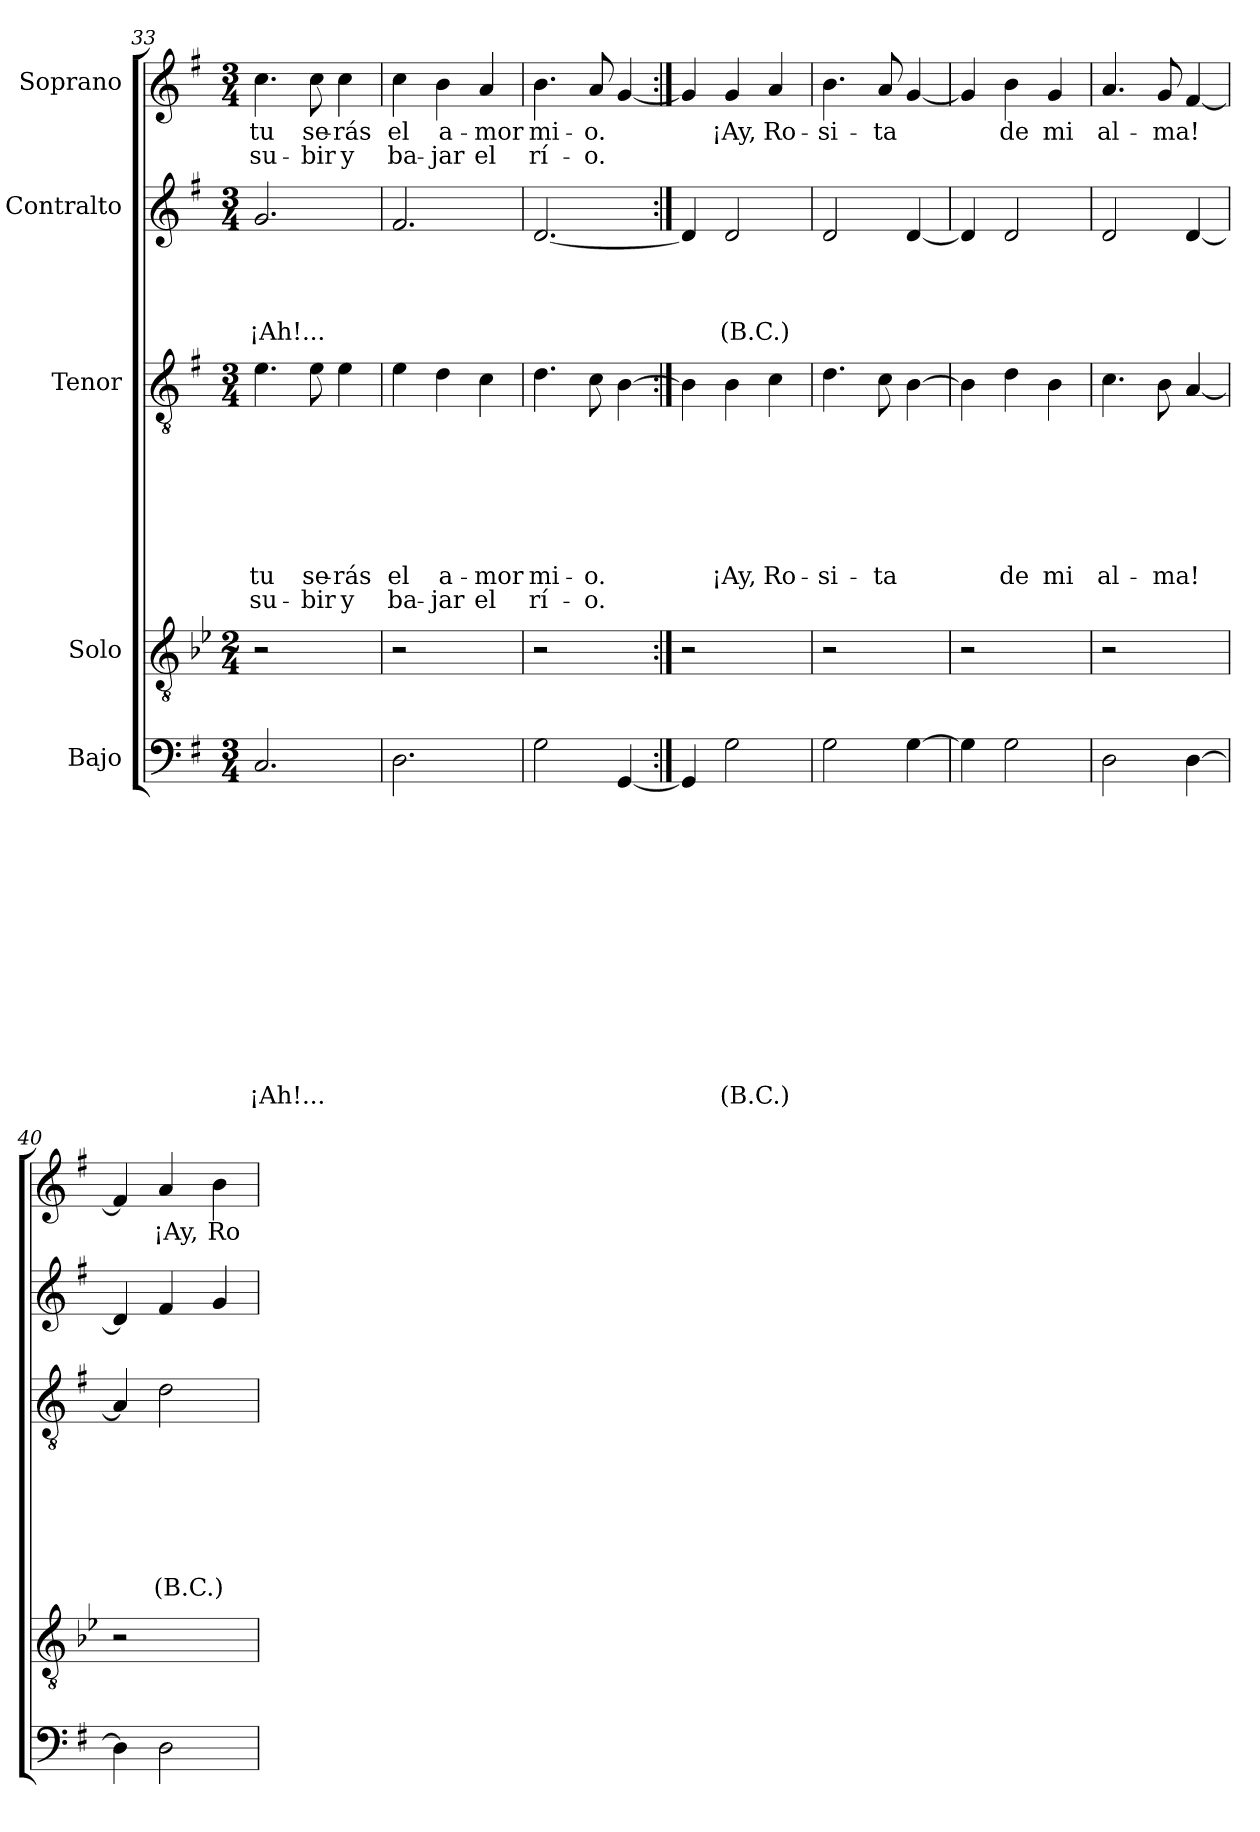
**kern	**text	**text	**text	**text	**text	**text	**text	**text	**text	**text	**text	**text	**text	**kern	**kern	**text	**text	**text	**text	**text	**text	**text	**text	**kern	**text	**text	**text	**text	**kern	**text	**text
*part5	*part5	*part5	*part5	*part5	*part5	*part5	*part5	*part5	*part5	*part5	*part5	*part5	*part5	*part4	*part3	*part3	*part3	*part3	*part3	*part3	*part3	*part3	*part3	*part2	*part2	*part2	*part2	*part2	*part1	*part1	*part1
*staff5	*staff5	*staff5	*staff5	*staff5	*staff5	*staff5	*staff5	*staff5	*staff5	*staff5	*staff5	*staff5	*staff5	*staff4	*staff3	*staff3	*staff3	*staff3	*staff3	*staff3	*staff3	*staff3	*staff3	*staff2	*staff2	*staff2	*staff2	*staff2	*staff1	*staff1	*staff1
*I"Bajo	*	*	*	*	*	*	*	*	*	*	*	*	*	*I"Solo	*I"Tenor	*	*	*	*	*	*	*	*	*I"Contralto	*	*	*	*	*I"Soprano	*	*
*clefF4	*	*	*	*	*	*	*	*	*	*	*	*	*	*clefGv2	*clefGv2	*	*	*	*	*	*	*	*	*clefG2	*	*	*	*	*clefG2	*	*
*k[f#]	*	*	*	*	*	*	*	*	*	*	*	*	*	*k[b-e-]	*k[f#]	*	*	*	*	*	*	*	*	*k[f#]	*	*	*	*	*k[f#]	*	*
*G:	*	*	*	*	*	*	*	*	*	*	*	*	*	*B-:	*G:	*	*	*	*	*	*	*	*	*G:	*	*	*	*	*G:	*	*
*M3/4	*	*	*	*	*	*	*	*	*	*	*	*	*	*M2/4	*M3/4	*	*	*	*	*	*	*	*	*M3/4	*	*	*	*	*M3/4	*	*
=33	=33	=33	=33	=33	=33	=33	=33	=33	=33	=33	=33	=33	=33	=33	=33	=33	=33	=33	=33	=33	=33	=33	=33	=33	=33	=33	=33	=33	=33	=33	=33
!	!	!	!	!	!	!	!	!	!	!	!	!	!LO:LY:b	!	!	!	!	!	!	!	!	!LO:LY:b	!LO:LY:b	!	!	!	!	!LO:LY:b	!	!LO:LY:b	!LO:LY:b
2.C/	.	.	.	.	.	.	.	.	.	.	.	.	¡Ah!...	2r	4.e\	.	.	.	.	.	.	tu	su-	2.g/	.	.	.	¡Ah!...	4.cc\	tu	su-
!	!	!	!	!	!	!	!	!	!	!	!	!	!	!	!	!	!	!	!	!	!	!LO:LY:b	!LO:LY:b	!	!	!	!	!	!	!LO:LY:b	!LO:LY:b
.	.	.	.	.	.	.	.	.	.	.	.	.	.	.	8e\	.	.	.	.	.	.	se-	-bir	.	.	.	.	.	8cc\	se-	-bir
!	!	!	!	!	!	!	!	!	!	!	!	!	!	!	!	!	!	!	!	!	!	!LO:LY:b	!LO:LY:b	!	!	!	!	!	!	!LO:LY:b	!LO:LY:b
.	.	.	.	.	.	.	.	.	.	.	.	.	.	4ryy	4e\	.	.	.	.	.	.	-rás	y	.	.	.	.	.	4cc\	-rás	y
=34	=34	=34	=34	=34	=34	=34	=34	=34	=34	=34	=34	=34	=34	=34	=34	=34	=34	=34	=34	=34	=34	=34	=34	=34	=34	=34	=34	=34	=34	=34	=34
!	!	!	!	!	!	!	!	!	!	!	!	!	!	!	!	!	!	!	!	!	!	!LO:LY:b	!LO:LY:b	!	!	!	!	!	!	!LO:LY:b	!LO:LY:b
2.D\	.	.	.	.	.	.	.	.	.	.	.	.	.	2r	4e\	.	.	.	.	.	.	el	ba-	2.f#/	.	.	.	.	4cc\	el	ba-
!	!	!	!	!	!	!	!	!	!	!	!	!	!	!	!	!	!	!	!	!	!	!LO:LY:b	!LO:LY:b	!	!	!	!	!	!	!LO:LY:b	!LO:LY:b
.	.	.	.	.	.	.	.	.	.	.	.	.	.	.	4d\	.	.	.	.	.	.	a-	-jar	.	.	.	.	.	4b\	a-	-jar
!	!	!	!	!	!	!	!	!	!	!	!	!	!	!	!	!	!	!	!	!	!	!LO:LY:b	!LO:LY:b	!	!	!	!	!	!	!LO:LY:b	!LO:LY:b
.	.	.	.	.	.	.	.	.	.	.	.	.	.	4ryy	4c\	.	.	.	.	.	.	-mor	el	.	.	.	.	.	4a/	-mor	el
=35	=35	=35	=35	=35	=35	=35	=35	=35	=35	=35	=35	=35	=35	=35	=35	=35	=35	=35	=35	=35	=35	=35	=35	=35	=35	=35	=35	=35	=35	=35	=35
!	!	!	!	!	!	!	!	!	!	!	!	!	!	!	!	!	!	!	!	!	!	!LO:LY:b	!LO:LY:b	!	!	!	!	!	!	!LO:LY:b	!LO:LY:b
2G\	.	.	.	.	.	.	.	.	.	.	.	.	.	2r	4.d\	.	.	.	.	.	.	mi-	rí-	[<2.d/	.	.	.	.	4.b\	mi-	rí-
!	!	!	!	!	!	!	!	!	!	!	!	!	!	!	!	!	!	!	!	!	!	!LO:LY:b	!LO:LY:b	!	!	!	!	!	!	!LO:LY:b	!LO:LY:b
.	.	.	.	.	.	.	.	.	.	.	.	.	.	.	8c\	.	.	.	.	.	.	-o.	-o.	.	.	.	.	.	8a/	-o.	-o.
[<4GG/	.	.	.	.	.	.	.	.	.	.	.	.	.	4ryy	[>4B\	.	.	.	.	.	.	.	.	.	.	.	.	.	[<4g/	.	.
=36:|!	=36:|!	=36:|!	=36:|!	=36:|!	=36:|!	=36:|!	=36:|!	=36:|!	=36:|!	=36:|!	=36:|!	=36:|!	=36:|!	=36:|!	=36:|!	=36:|!	=36:|!	=36:|!	=36:|!	=36:|!	=36:|!	=36:|!	=36:|!	=36:|!	=36:|!	=36:|!	=36:|!	=36:|!	=36:|!	=36:|!	=36:|!
4GG/]	.	.	.	.	.	.	.	.	.	.	.	.	.	2r	4B\]	.	.	.	.	.	.	.	.	4d/]	.	.	.	.	4g/]	.	.
!	!	!	!	!	!	!	!	!	!	!	!	!	!LO:LY:b	!	!	!	!	!	!	!	!	!LO:LY:b	!	!	!	!	!	!LO:LY:b	!	!LO:LY:b	!
2G\	.	.	.	.	.	.	.	.	.	.	.	.	(B.C.)	.	4B\	.	.	.	.	.	.	¡Ay,	.	2d/	.	.	.	(B.C.)	4g/	¡Ay,	.
!	!	!	!	!	!	!	!	!	!	!	!	!	!	!	!	!	!	!	!	!	!	!LO:LY:b	!	!	!	!	!	!	!	!LO:LY:b	!
.	.	.	.	.	.	.	.	.	.	.	.	.	.	4ryy	4c\	.	.	.	.	.	.	Ro-	.	.	.	.	.	.	4a/	Ro-	.
!!LO:LB:g=z
=37	=37	=37	=37	=37	=37	=37	=37	=37	=37	=37	=37	=37	=37	=37	=37	=37	=37	=37	=37	=37	=37	=37	=37	=37	=37	=37	=37	=37	=37	=37	=37
!	!	!	!	!	!	!	!	!	!	!	!	!	!	!	!	!	!	!	!	!	!	!LO:LY:b	!	!	!	!	!	!	!	!LO:LY:b	!
2G\	.	.	.	.	.	.	.	.	.	.	.	.	.	2r	4.d\	.	.	.	.	.	.	-si-	.	2d/	.	.	.	.	4.b\	-si-	.
!	!	!	!	!	!	!	!	!	!	!	!	!	!	!	!	!	!	!	!	!	!	!LO:LY:b	!	!	!	!	!	!	!	!LO:LY:b	!
.	.	.	.	.	.	.	.	.	.	.	.	.	.	.	8c\	.	.	.	.	.	.	-ta	.	.	.	.	.	.	8a/	-ta	.
[>4G\	.	.	.	.	.	.	.	.	.	.	.	.	.	4ryy	[>4B\	.	.	.	.	.	.	.	.	[<4d/	.	.	.	.	[<4g/	.	.
=38	=38	=38	=38	=38	=38	=38	=38	=38	=38	=38	=38	=38	=38	=38	=38	=38	=38	=38	=38	=38	=38	=38	=38	=38	=38	=38	=38	=38	=38	=38	=38
4G\]	.	.	.	.	.	.	.	.	.	.	.	.	.	2r	4B\]	.	.	.	.	.	.	.	.	4d/]	.	.	.	.	4g/]	.	.
!	!	!	!	!	!	!	!	!	!	!	!	!	!	!	!	!	!	!	!	!	!	!LO:LY:b	!	!	!	!	!	!	!	!LO:LY:b	!
2G\	.	.	.	.	.	.	.	.	.	.	.	.	.	.	4d\	.	.	.	.	.	.	de	.	2d/	.	.	.	.	4b\	de	.
!	!	!	!	!	!	!	!	!	!	!	!	!	!	!	!	!	!	!	!	!	!	!LO:LY:b	!	!	!	!	!	!	!	!LO:LY:b	!
.	.	.	.	.	.	.	.	.	.	.	.	.	.	4ryy	4B\	.	.	.	.	.	.	mi	.	.	.	.	.	.	4g/	mi	.
=39	=39	=39	=39	=39	=39	=39	=39	=39	=39	=39	=39	=39	=39	=39	=39	=39	=39	=39	=39	=39	=39	=39	=39	=39	=39	=39	=39	=39	=39	=39	=39
!	!	!	!	!	!	!	!	!	!	!	!	!	!	!	!	!	!	!	!	!	!	!LO:LY:b	!	!	!	!	!	!	!	!LO:LY:b	!
2D\	.	.	.	.	.	.	.	.	.	.	.	.	.	2r	4.c\	.	.	.	.	.	.	al-	.	2d/	.	.	.	.	4.a/	al-	.
!	!	!	!	!	!	!	!	!	!	!	!	!	!	!	!	!	!	!	!	!	!	!LO:LY:b	!	!	!	!	!	!	!	!LO:LY:b	!
.	.	.	.	.	.	.	.	.	.	.	.	.	.	.	8B\	.	.	.	.	.	.	-ma!	.	.	.	.	.	.	8g/	-ma!	.
[>4D\	.	.	.	.	.	.	.	.	.	.	.	.	.	4ryy	[<4A/	.	.	.	.	.	.	.	.	[<4d/	.	.	.	.	[<4f#/	.	.
=40	=40	=40	=40	=40	=40	=40	=40	=40	=40	=40	=40	=40	=40	=40	=40	=40	=40	=40	=40	=40	=40	=40	=40	=40	=40	=40	=40	=40	=40	=40	=40
4D\]	.	.	.	.	.	.	.	.	.	.	.	.	.	2r	4A/]	.	.	.	.	.	.	.	.	4d/]	.	.	.	.	4f#/]	.	.
!	!	!	!	!	!	!	!	!	!	!	!	!	!	!	!	!	!	!	!	!	!	!LO:LY:b	!	!	!	!	!	!	!	!LO:LY:b	!
2D\	.	.	.	.	.	.	.	.	.	.	.	.	.	.	2d\	.	.	.	.	.	.	(B.C.)	.	4f#/	.	.	.	.	4a/	¡Ay,	.
!	!	!	!	!	!	!	!	!	!	!	!	!	!	!	!	!	!	!	!	!	!	!	!	!	!	!	!	!	!	!LO:LY:b	!
.	.	.	.	.	.	.	.	.	.	.	.	.	.	4ryy	.	.	.	.	.	.	.	.	.	4g/	.	.	.	.	4b\	Ro-	.
=	=	=	=	=	=	=	=	=	=	=	=	=	=	=	=	=	=	=	=	=	=	=	=	=	=	=	=	=	=	=	=
*-	*-	*-	*-	*-	*-	*-	*-	*-	*-	*-	*-	*-	*-	*-	*-	*-	*-	*-	*-	*-	*-	*-	*-	*-	*-	*-	*-	*-	*-	*-	*-
